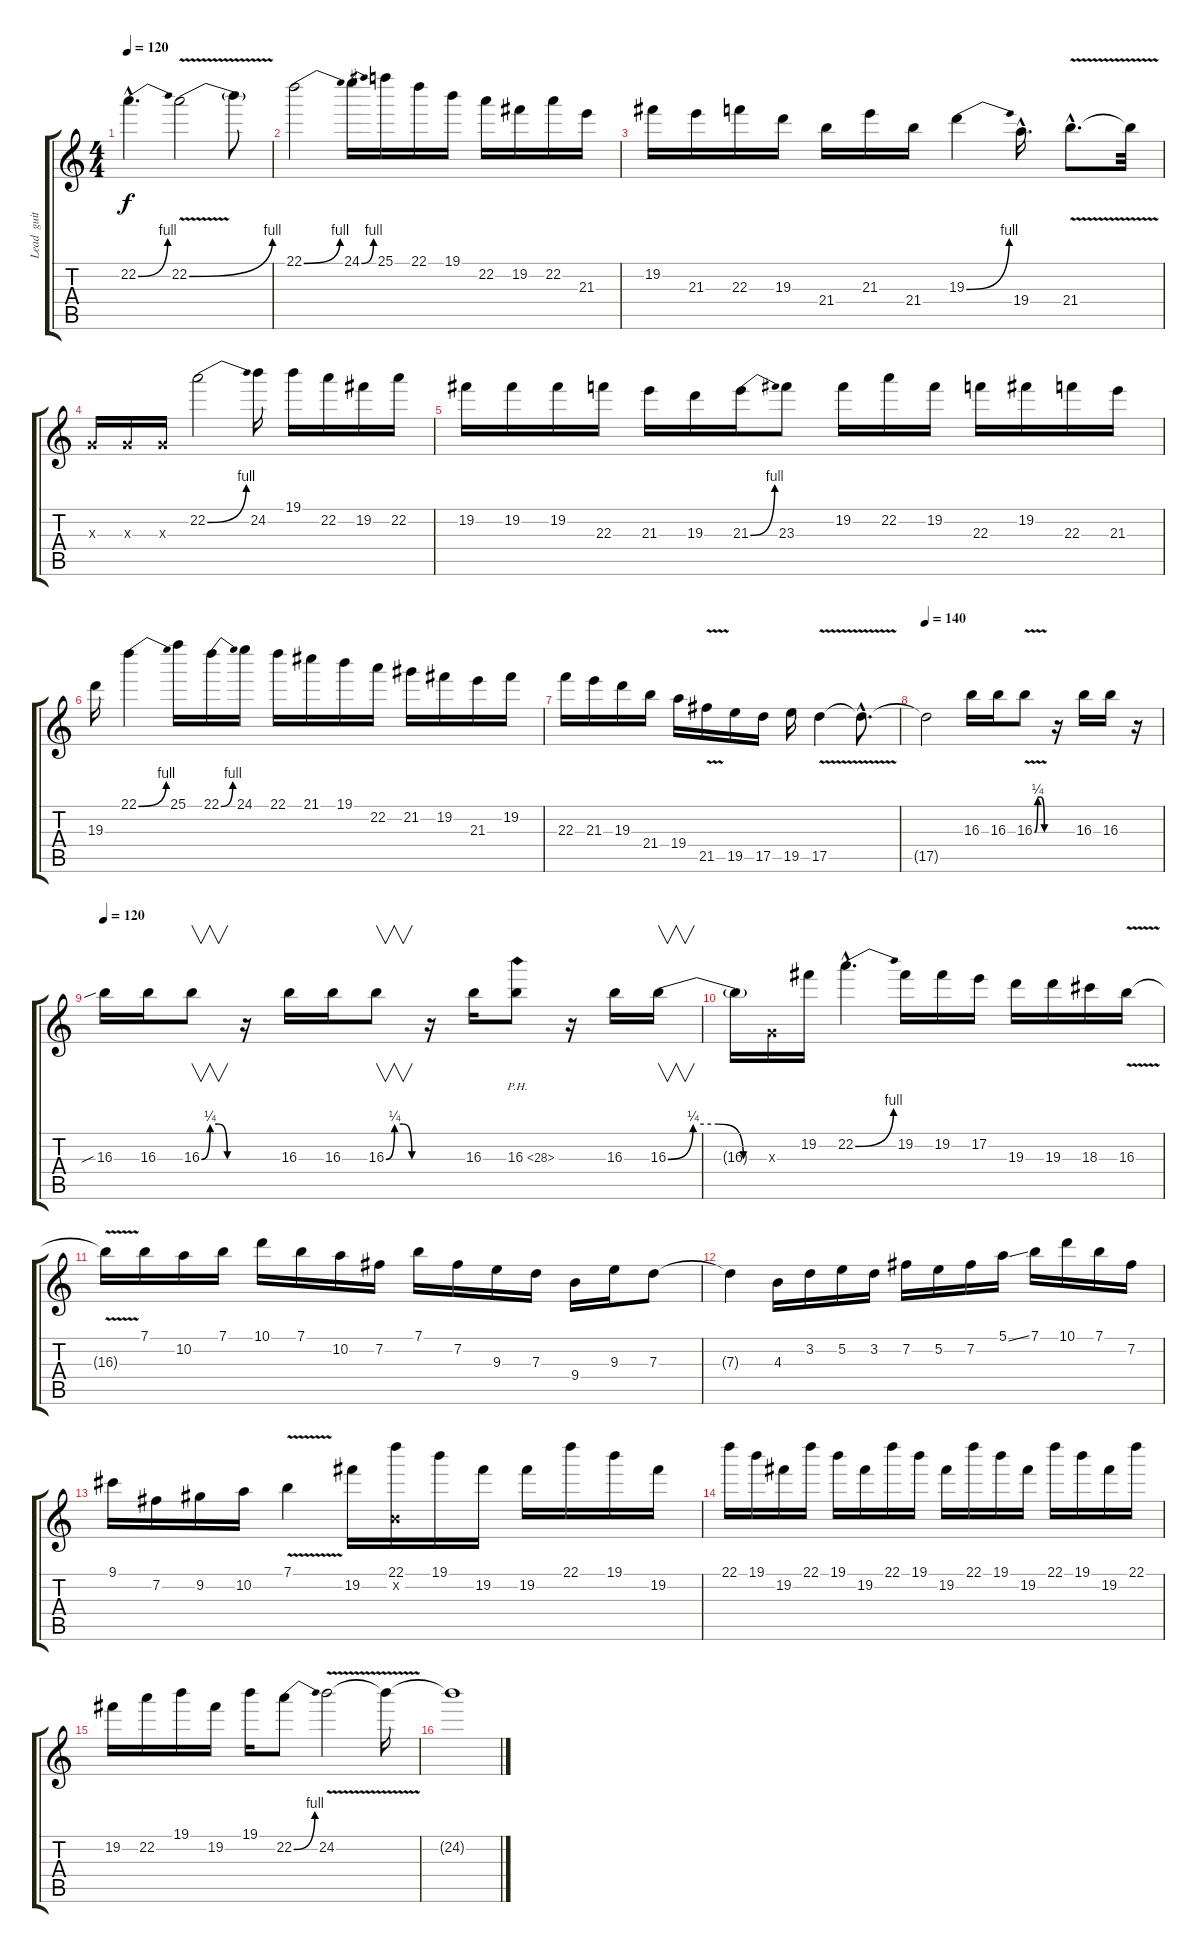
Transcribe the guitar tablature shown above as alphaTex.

\track ("Lead  guitar" "Lead  guit") {instrument distortionguitar}
\staff {score tabs}
\tuning (E4 B3 G3 D3 A2 E2) {hide}
\ts (4 4)
\tempo 120
\clef g2
\ks c
22.2{be (bend 0 0 60 4) hac}.4{d dy f} 22.2{be (bend 0 0 60 4) v}.2 22.2{t}.8 |
22.1{be (bend 0 0 60 4)}.2 24.1{be (bend 0 0 60 4)}.16 25.1.16 22.1.16 19.1.16 22.2.16 19.2.16 22.2.16 21.3.16 |
19.2.16 21.3.16 22.3.16 19.3.16 21.4.16 21.3.16 21.4.16 19.3{be (bend 0 0 60 4)}.4 19.4{hac}.16{d} 21.4{v hac}.8{d} 21.4{t}.32 |
0.3{x}.16 0.3{x}.16 0.3{x}.16 22.2{be (bend 0 0 60 4)}.2 24.2.16 19.1.16 22.2.16 19.2.16 22.2.16 |
19.2.16 19.2.16 19.2.16 22.3.16 21.3.16 19.3.16 21.3{be (bend 0 0 60 4)}.16 23.3.8 19.2.16 22.2.16 19.2.16 22.3.16 19.2.16 22.3.16 21.3.16 |
19.3.16 22.1{be (bend 0 0 60 4)}.4 25.1.16 22.1{be (bend 0 0 60 4)}.16 24.1.16 22.1.16 21.1.16 19.1.16 22.2.16 21.2.16 19.2.16 21.3.16 19.2.16 |
22.3.16 21.3.16 19.3.16 21.4.16 19.4.16 21.5{v}.16 19.5.16 17.5.16 19.5.16 17.5{v}.4 17.5{hac t}.8{d} |
\tempo 140
17.5{t}.2 16.3.16 16.3.16 16.3{be (custom 0 0 15 1 30 1 45 0 60 0) v}.8 r.16 16.3.16 16.3.16 r.16 |
\tempo 120
16.3{sib}.16 16.3.16 16.3{be (custom 0 0 15 1 30 1 45 0 60 0)}.8{v} r.16 16.3.16 16.3.16 16.3{be (custom 0 0 15 1 30 1 45 0 60 0)}.8{v} r.16 16.3.16 16.3{ph 12}.8 r.16 16.3.16 16.3{be (custom 0 0 15 1 30 1 45 0 60 0)}.16{v} |
16.3{t}.16 0.3{x}.16 19.2.16 22.2{be (bend 0 0 60 4) hac}.4{d} 19.2.16 19.2.16 17.2.16 19.3.16 19.3.16 18.3.16 16.3{v}.16 |
16.3{t}.16 7.1.16 10.2.16 7.1.16 10.1.16 7.1.16 10.2.16 7.2.16 7.1.16 7.2.16 9.3.16 7.3.16 9.4.16 9.3.16 7.3.8 |
7.3{t}.4 4.3.16 3.2.16 5.2.16 3.2.16 7.2.16 5.2.16 7.2.16 5.1{ss}.16 7.1.16 10.1.16 7.1.16 7.2.16 |
9.1.16 7.2.16 9.2.16 10.2.16 7.1{v}.4 19.2.16 (22.1 0.2{x}).16 19.1.16 19.2.16 19.2.16 22.1.16 19.1.16 19.2.16 |
22.1.16 19.1.16 19.2.16 22.1.16 19.1.16 19.2.16 22.1.16 19.1.16 19.2.16 22.1.16 19.1.16 19.2.16 22.1.16 19.1.16 19.2.16 22.1.16 |
19.2.16 22.2.16 19.1.16 19.2.16 19.1.16 22.2{be (bend 0 0 60 4)}.8 24.2{v}.2 24.2{t}.16 |
24.2{t}.1
